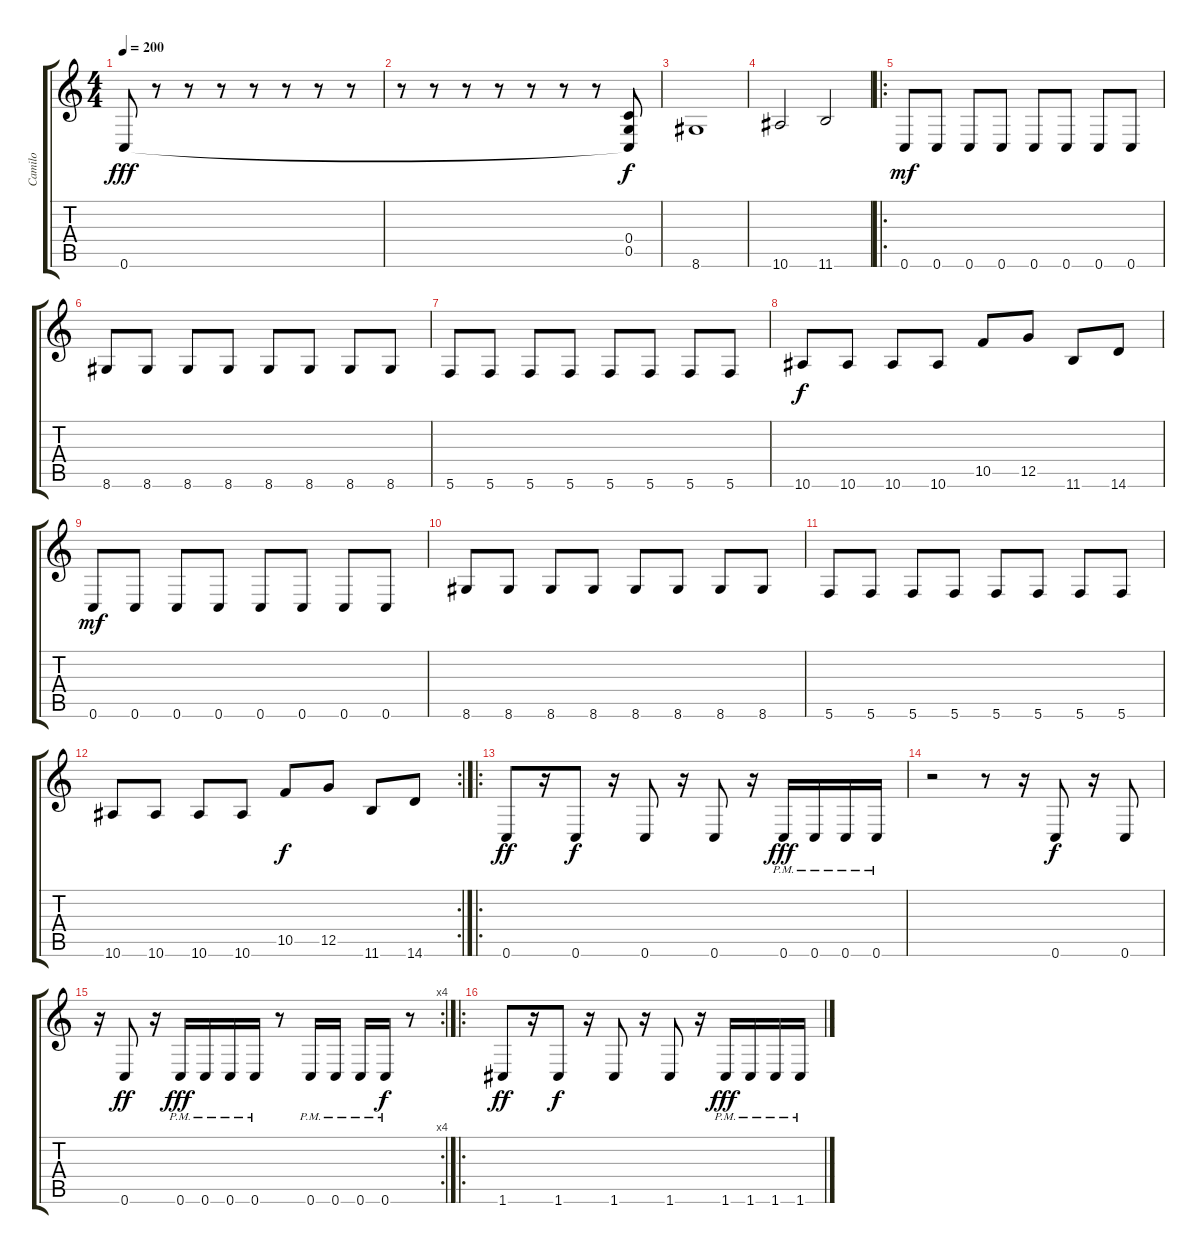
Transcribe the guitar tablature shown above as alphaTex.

\track ("Camilo" "Camilo") {instrument electricbassfinger}
\staff {score tabs}
\tuning (D4 A3 F3 C3 G2 C2) {hide}
\ts (4 4)
\tempo 200
\clef g2
\ks c
0.6.8{dy fff} r.8 r.8 r.8 r.8 r.8 r.8 r.8 |
r.8 r.8 r.8 r.8 r.8 r.8 r.8 (0.4 0.5 0.6{t}).8{dy f} |
8.6.1 |
10.6.2 11.6.2 |
\ro
0.6.8{dy mf} 0.6.8 0.6.8 0.6.8 0.6.8 0.6.8 0.6.8 0.6.8 |
8.6.8 8.6.8 8.6.8 8.6.8 8.6.8 8.6.8 8.6.8 8.6.8 |
5.6.8 5.6.8 5.6.8 5.6.8 5.6.8 5.6.8 5.6.8 5.6.8 |
10.6.8{dy f} 10.6.8 10.6.8 10.6.8 10.5.8 12.5.8 11.6.8 14.6.8 |
0.6.8{dy mf} 0.6.8 0.6.8 0.6.8 0.6.8 0.6.8 0.6.8 0.6.8 |
8.6.8 8.6.8 8.6.8 8.6.8 8.6.8 8.6.8 8.6.8 8.6.8 |
5.6.8 5.6.8 5.6.8 5.6.8 5.6.8 5.6.8 5.6.8 5.6.8 |
\rc 2
10.6.8 10.6.8 10.6.8 10.6.8 10.5.8{dy f} 12.5.8 11.6.8 14.6.8 |
\ro
0.6.8{dy ff} r.16 0.6.8{dy f} r.16 0.6.8 r.16 0.6.8 r.16 0.6{pm}.16{dy fff} 0.6{pm}.16 0.6{pm}.16 0.6{pm}.16 |
r.2 r.8 r.16 0.6.8{dy f} r.16 0.6.8 |
\rc 4
r.16 0.6.8{dy ff} r.16 0.6{pm}.16{dy fff} 0.6{pm}.16 0.6{pm}.16 0.6{pm}.16 r.8 0.6{pm}.16 0.6{pm}.16 0.6{pm}.16 0.6{pm}.16{dy f} r.8 |
\ro
1.6.8{dy ff} r.16 1.6.8{dy f} r.16 1.6.8 r.16 1.6.8 r.16 1.6{pm}.16{dy fff} 1.6{pm}.16 1.6{pm}.16 1.6{pm}.16
